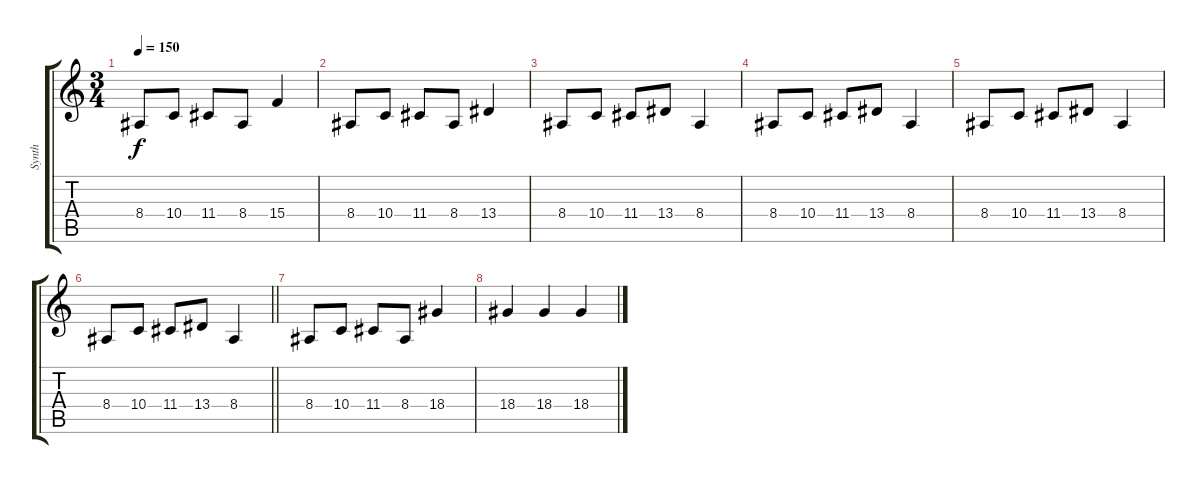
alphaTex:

\track ("Synth" "Synth") {instrument tremolostrings}
\staff {score tabs}
\tuning (E4 B3 G3 D3 A2 D2) {hide}
\ts (3 4)
\tempo 150
\clef g2
\ks c
8.4.8{dy f} 10.4.8 11.4.8 8.4.8 15.4.4 |
8.4.8 10.4.8 11.4.8 8.4.8 13.4.4 |
8.4.8 10.4.8 11.4.8 13.4.8 8.4.4 |
8.4.8 10.4.8 11.4.8 13.4.8 8.4.4 |
8.4.8 10.4.8 11.4.8 13.4.8 8.4.4 |
\barLineRight lightlight
8.4.8 10.4.8 11.4.8 13.4.8 8.4.4 |
8.4.8 10.4.8 11.4.8 8.4.8 18.4.4 |
18.4.4 18.4.4 18.4.4
